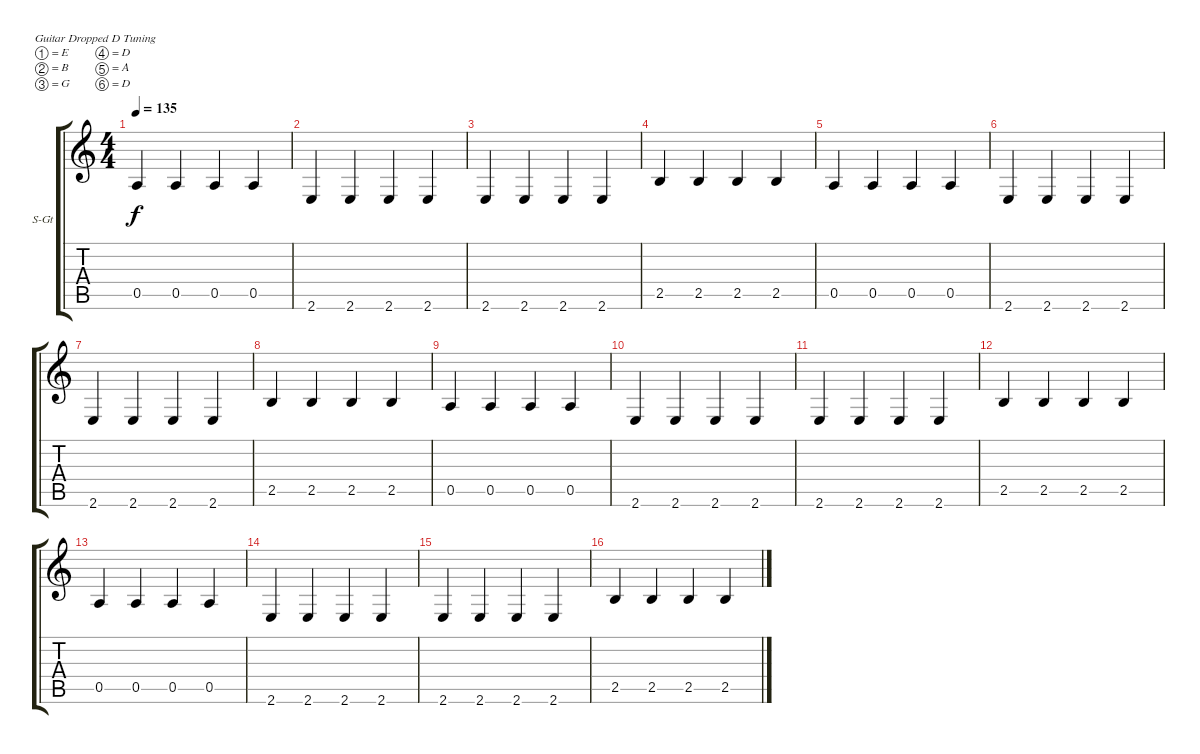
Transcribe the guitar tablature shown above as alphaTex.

\bracketExtendMode groupsimilarinstruments
\firstSystemTrackNameOrientation horizontal
\otherSystemsTrackNameOrientation horizontal
\track ("Keyboard (Christian)" "S-Gt") {instrument fx1rain}
\staff {score tabs}
\tuning (E4 B3 G3 D3 A2 D2)
\displaytranspose 12
\ts (4 4)
\tempo 135
\clef g2
\ks c
0.5.4{dy f} 0.5.4 0.5.4 0.5.4 |
2.6.4 2.6.4 2.6.4 2.6.4 |
2.6.4 2.6.4 2.6.4 2.6.4 |
2.5.4 2.5.4 2.5.4 2.5.4 |
0.5.4 0.5.4 0.5.4 0.5.4 |
2.6.4 2.6.4 2.6.4 2.6.4 |
2.6.4 2.6.4 2.6.4 2.6.4 |
2.5.4 2.5.4 2.5.4 2.5.4 |
0.5.4 0.5.4 0.5.4 0.5.4 |
2.6.4 2.6.4 2.6.4 2.6.4 |
2.6.4 2.6.4 2.6.4 2.6.4 |
2.5.4 2.5.4 2.5.4 2.5.4 |
0.5.4 0.5.4 0.5.4 0.5.4 |
2.6.4 2.6.4 2.6.4 2.6.4 |
2.6.4 2.6.4 2.6.4 2.6.4 |
2.5.4 2.5.4 2.5.4 2.5.4
